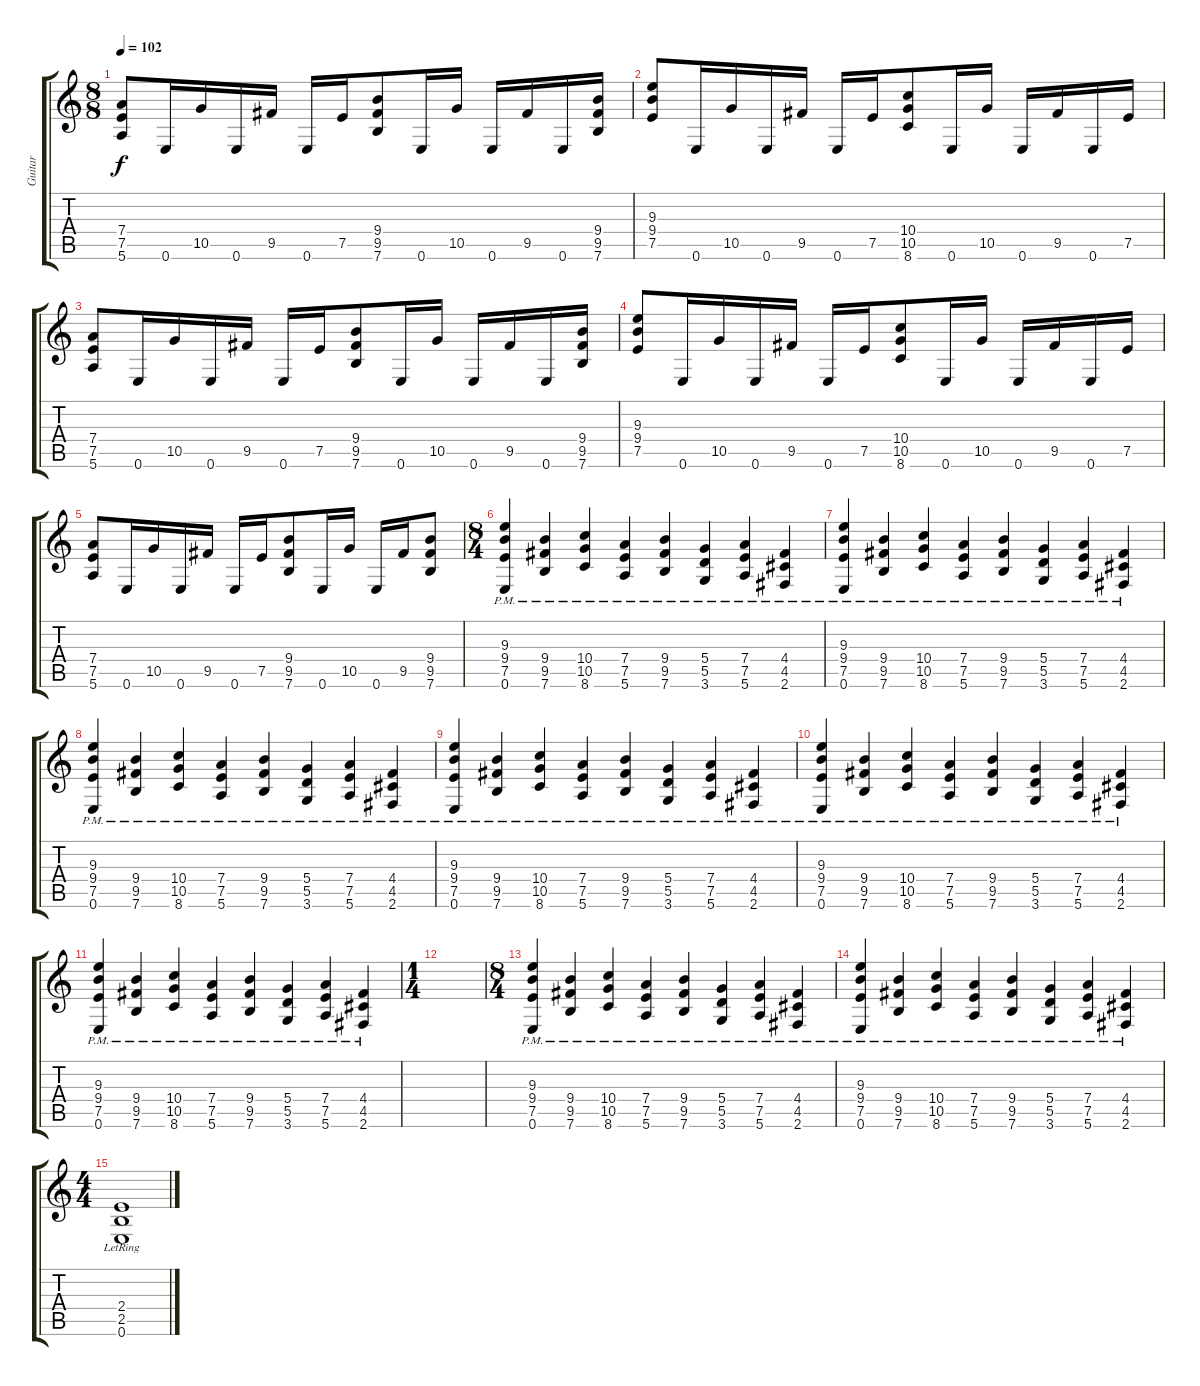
\track ("Guitar" "Guitar") {instrument distortionguitar}
\staff {score tabs}
\tuning (E4 B3 G3 D3 A2 E2) {hide}
\ts (8 8)
\tempo 102
\clef g2
\ks c
(7.4 7.5 5.6).8{dy f} 0.6.16 10.5.16 0.6.16 9.5.16 0.6.16 7.5.16 (9.4 9.5 7.6).8 0.6.16 10.5.16 0.6.16 9.5.16 0.6.16 (9.4 9.5 7.6).16 |
(9.3 9.4 7.5).8 0.6.16 10.5.16 0.6.16 9.5.16 0.6.16 7.5.16 (10.4 10.5 8.6).8 0.6.16 10.5.16 0.6.16 9.5.16 0.6.16 7.5.16 |
(7.4 7.5 5.6).8 0.6.16 10.5.16 0.6.16 9.5.16 0.6.16 7.5.16 (9.4 9.5 7.6).8 0.6.16 10.5.16 0.6.16 9.5.16 0.6.16 (9.4 9.5 7.6).16 |
(9.3 9.4 7.5).8 0.6.16 10.5.16 0.6.16 9.5.16 0.6.16 7.5.16 (10.4 10.5 8.6).8 0.6.16 10.5.16 0.6.16 9.5.16 0.6.16 7.5.16 |
(7.4 7.5 5.6).8 0.6.16 10.5.16 0.6.16 9.5.16 0.6.16 7.5.16 (9.4 9.5 7.6).8 0.6.16 10.5.16 0.6.16 9.5.16 (9.4 9.5 7.6).8 |
\ts (8 4)
(9.3 9.4 7.5 0.6{pm}).4 (9.4 9.5 7.6{pm}).4 (10.4 10.5 8.6{pm}).4 (7.4 7.5 5.6{pm}).4 (9.4 9.5 7.6{pm}).4 (5.4 5.5 3.6{pm}).4 (7.4 7.5 5.6{pm}).4 (4.4 4.5 2.6{pm}).4 |
(9.3 9.4 7.5 0.6{pm}).4 (9.4 9.5 7.6{pm}).4 (10.4 10.5 8.6{pm}).4 (7.4 7.5 5.6{pm}).4 (9.4 9.5 7.6{pm}).4 (5.4 5.5 3.6{pm}).4 (7.4 7.5 5.6{pm}).4 (4.4 4.5 2.6{pm}).4 |
(9.3 9.4 7.5 0.6{pm}).4 (9.4 9.5 7.6{pm}).4 (10.4 10.5 8.6{pm}).4 (7.4 7.5 5.6{pm}).4 (9.4 9.5 7.6{pm}).4 (5.4 5.5 3.6{pm}).4 (7.4 7.5 5.6{pm}).4 (4.4 4.5 2.6{pm}).4 |
(9.3 9.4 7.5 0.6{pm}).4 (9.4 9.5 7.6{pm}).4 (10.4 10.5 8.6{pm}).4 (7.4 7.5 5.6{pm}).4 (9.4 9.5 7.6{pm}).4 (5.4 5.5 3.6{pm}).4 (7.4 7.5 5.6{pm}).4 (4.4 4.5 2.6{pm}).4 |
(9.3 9.4 7.5 0.6{pm}).4 (9.4 9.5 7.6{pm}).4 (10.4 10.5 8.6{pm}).4 (7.4 7.5 5.6{pm}).4 (9.4 9.5 7.6{pm}).4 (5.4 5.5 3.6{pm}).4 (7.4 7.5 5.6{pm}).4 (4.4 4.5 2.6{pm}).4 |
(9.3 9.4 7.5 0.6{pm}).4 (9.4 9.5 7.6{pm}).4 (10.4 10.5 8.6{pm}).4 (7.4 7.5 5.6{pm}).4 (9.4 9.5 7.6{pm}).4 (5.4 5.5 3.6{pm}).4 (7.4 7.5 5.6{pm}).4 (4.4 4.5 2.6{pm}).4 |
\ts (1 4)
|
\ts (8 4)
(9.3 9.4 7.5 0.6{pm}).4 (9.4 9.5 7.6{pm}).4 (10.4 10.5 8.6{pm}).4 (7.4 7.5 5.6{pm}).4 (9.4 9.5 7.6{pm}).4 (5.4 5.5 3.6{pm}).4 (7.4 7.5 5.6{pm}).4 (4.4 4.5 2.6{pm}).4 |
(9.3 9.4 7.5 0.6{pm}).4 (9.4 9.5 7.6{pm}).4 (10.4 10.5 8.6{pm}).4 (7.4 7.5 5.6{pm}).4 (9.4 9.5 7.6{pm}).4 (5.4 5.5 3.6{pm}).4 (7.4 7.5 5.6{pm}).4 (4.4 4.5 2.6{pm}).4 |
\ts (4 4)
(2.4{lr} 2.5{lr} 0.6{lr}).1
